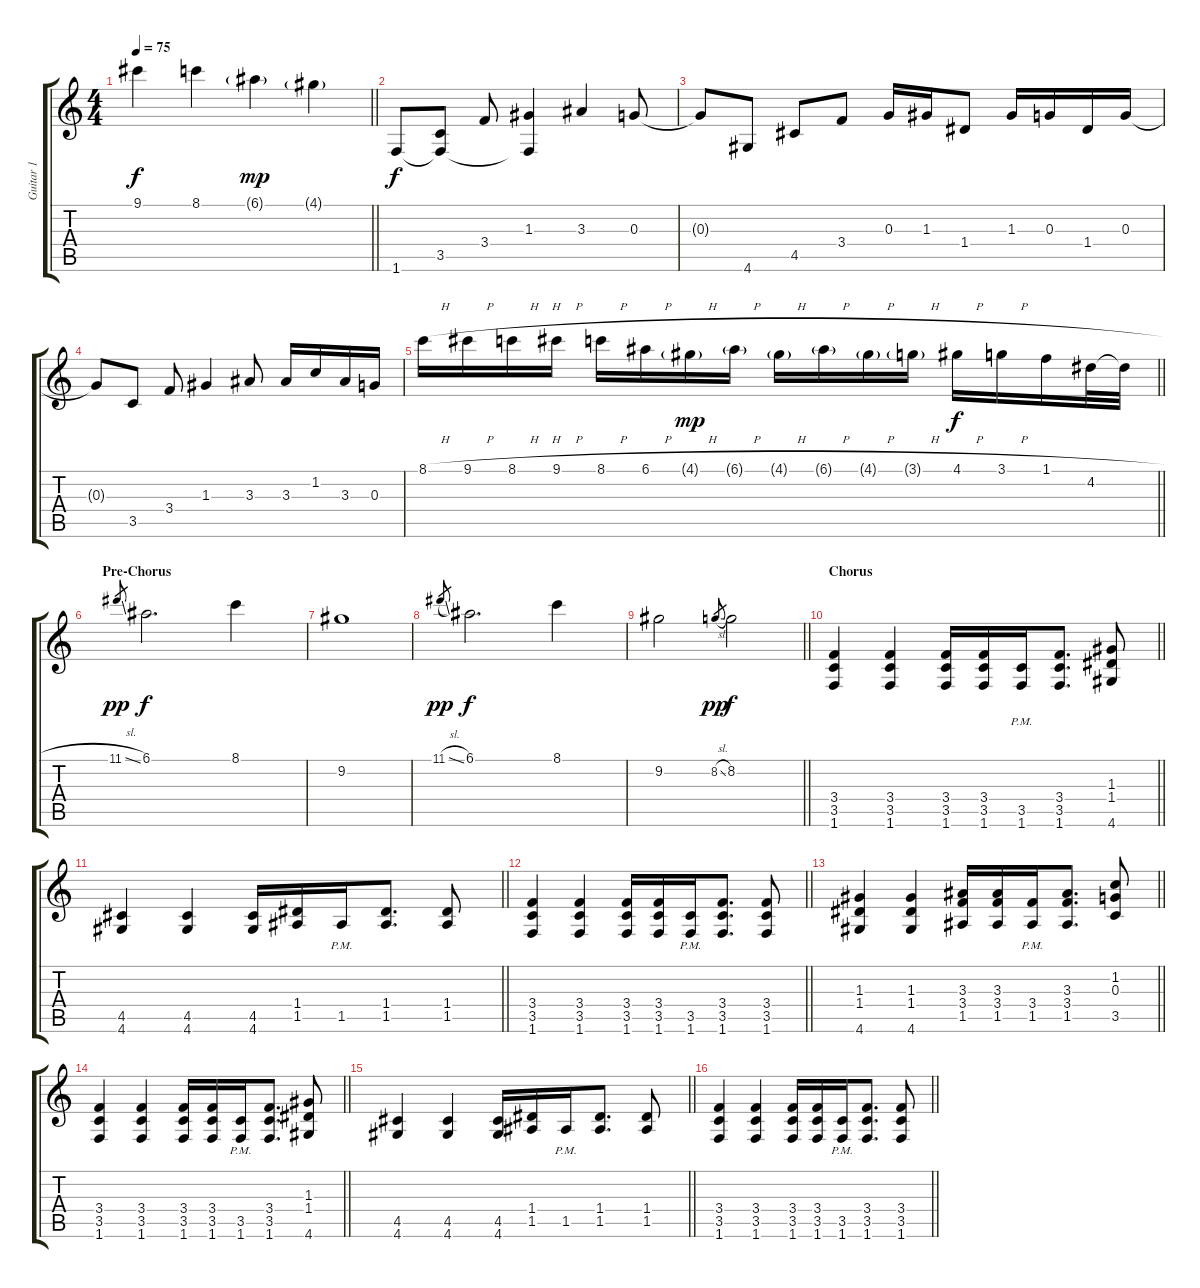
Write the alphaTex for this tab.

\track ("Guitar 1" "Guitar 1") {solo instrument distortionguitar}
\staff {score tabs}
\tuning (E4 B3 G3 D3 A2 E2) {hide}
\ts (4 4)
\tempo 75
\clef g2
\barLineRight lightlight
\ks c
9.1.4{dy f instrument electricguitarjazz} 8.1.4 6.1{g}.4{dy mp} 4.1{g}.4 |
1.6.8{dy f instrument electricguitarclean} (3.5 1.6{t}).8 3.4.8 (1.3 1.6{t}).4 3.3.4 0.3.8 |
0.3{t}.8 4.6.8 4.5.8 3.4.8 0.3.16 1.3.16 1.4.8 1.3.16 0.3.16 1.4.16 0.3.16 |
0.3{t}.8 3.5.8 3.4.8 1.3.4 3.3.8 3.3.16 1.2.16 3.3.16 0.3.16 |
\barLineRight lightlight
8.1{h}.16{instrument electricguitarjazz} 9.1{h}.16 8.1{h}.16 9.1{h}.16 8.1{h}.16 6.1{h}.16 4.1{h g}.16{dy mp} 6.1{h g}.16 4.1{h g}.16 6.1{h g}.16 4.1{h g}.16 3.1{h g}.16 4.1{h}.16{dy f} 3.1{h}.16 1.1{h}.16 4.2.32 4.2{t}.32{instrument distortionguitar} |
\section ("" "Pre-Chorus")
11.1{sl}.8{gr dy pp} 6.1.2{d dy f} 8.1.4 |
9.2.1 |
11.1{sl}.8{gr dy pp} 6.1.2{d dy f} 8.1.4 |
\barLineRight lightlight
9.2.2 8.2{sl}.8{gr dy pp} 8.2.2{dy f} |
\section ("" "Chorus")
\barLineRight lightlight
(3.4 3.5 1.6).4{volume 11 instrument distortionguitar} (3.4 3.5 1.6).4 (3.4 3.5 1.6).16 (3.4 3.5 1.6).16 (3.5{pm} 1.6{pm}).16 (3.4 3.5 1.6).8{d} (1.3 1.4 4.6).8 |
\barLineRight lightlight
(4.5 4.6).4 (4.5 4.6).4 (4.5 4.6).16 (1.4 1.5).16 1.5{pm}.16 (1.4 1.5).8{d} (1.4 1.5).8 |
\barLineRight lightlight
(3.4 3.5 1.6).4 (3.4 3.5 1.6).4 (3.4 3.5 1.6).16 (3.4 3.5 1.6).16 (3.5{pm} 1.6{pm}).16 (3.4 3.5 1.6).8{d} (3.4 3.5 1.6).8 |
\barLineRight lightlight
(1.3 1.4 4.6).4 (1.3 1.4 4.6).4 (3.3 3.4 1.5).16 (3.3 3.4 1.5).16 (3.4{pm} 1.5{pm}).16 (3.3 3.4 1.5).8{d} (1.2 0.3 3.5).8 |
\barLineRight lightlight
(3.4 3.5 1.6).4 (3.4 3.5 1.6).4 (3.4 3.5 1.6).16 (3.4 3.5 1.6).16 (3.5{pm} 1.6{pm}).16 (3.4 3.5 1.6).8{d} (1.3 1.4 4.6).8 |
\barLineRight lightlight
(4.5 4.6).4 (4.5 4.6).4 (4.5 4.6).16 (1.4 1.5).16 1.5{pm}.16 (1.4 1.5).8{d} (1.4 1.5).8 |
\barLineRight lightlight
(3.4 3.5 1.6).4 (3.4 3.5 1.6).4 (3.4 3.5 1.6).16 (3.4 3.5 1.6).16 (3.5{pm} 1.6{pm}).16 (3.4 3.5 1.6).8{d} (3.4 3.5 1.6).8
